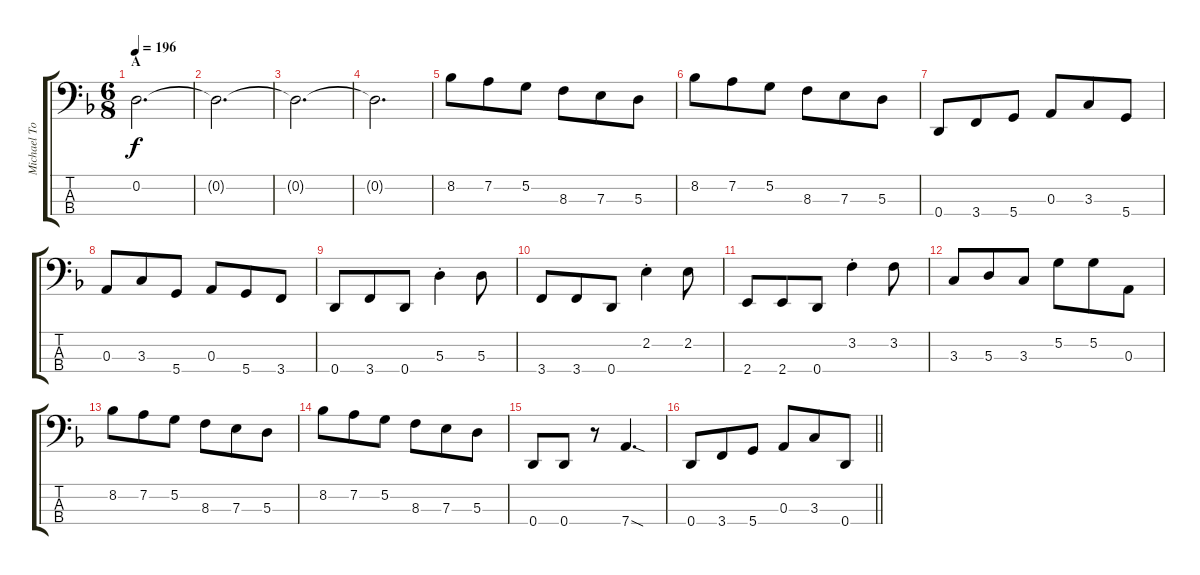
\track ("Michael Todd - Bass" "Michael To") {instrument electricbassfinger}
\staff {score tabs}
\tuning (G2 D2 A1 D1) {hide}
\ts (6 8)
\section ("" "A")
\tempo 196
\clef f4
\ks dminor
0.2.2{d dy f} |
0.2{t}.2{d} |
0.2{t}.2{d} |
0.2{t}.2{d} |
8.2.8 7.2.8 5.2.8 8.3.8 7.3.8 5.3.8 |
8.2.8 7.2.8 5.2.8 8.3.8 7.3.8 5.3.8 |
0.4.8 3.4.8 5.4.8 0.3.8 3.3.8 5.4.8 |
0.3.8 3.3.8 5.4.8 0.3.8 5.4.8 3.4.8 |
\ks f
0.4.8 3.4.8 0.4.8 5.3{st}.4 5.3.8 |
3.4.8 3.4.8 0.4.8 2.2{st}.4 2.2.8 |
2.4.8 2.4.8 0.4.8 3.2{st}.4 3.2.8 |
3.3.8 5.3.8 3.3.8 5.2.8 5.2.8 0.3.8 |
8.2.8 7.2.8 5.2.8 8.3.8 7.3.8 5.3.8 |
8.2.8 7.2.8 5.2.8 8.3.8 7.3.8 5.3.8 |
0.4.8 0.4.8 r.8 7.4{sod}.4{d} |
\barLineRight lightlight
0.4.8 3.4.8 5.4.8 0.3.8 3.3.8 0.4.8
